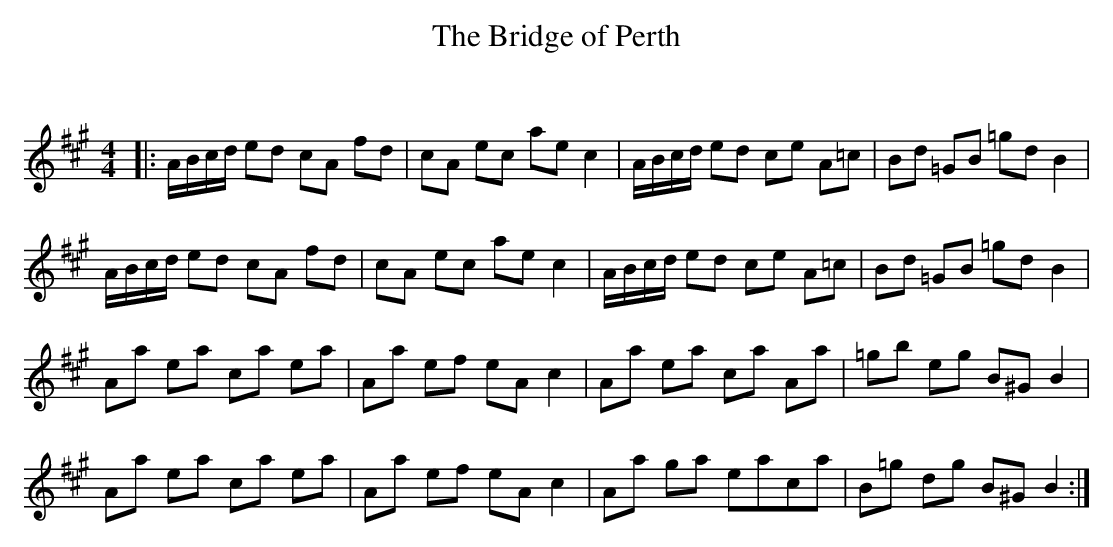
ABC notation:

X:1
T: The Bridge of Perth
C:
Q: 232
K:A
M:4/4
L:1/8
|:A1/2B1/2c1/2d1/2 ed cA fd|cA ec aec2|A1/2B1/2c1/2d1/2 ed ce A=c|Bd =GB =gdB2|
A1/2B1/2c1/2d1/2 ed cA fd|cA ec aec2|A1/2B1/2c1/2d1/2 ed ce A=c|Bd =GB =gdB2|
Aa ea ca ea|Aa ef eAc2|Aa ea ca Aa|=gb eg B^GB2|
Aa ea ca ea|Aa ef eAc2|Aa ga ea= ca|B=g dg B^GB2:|
